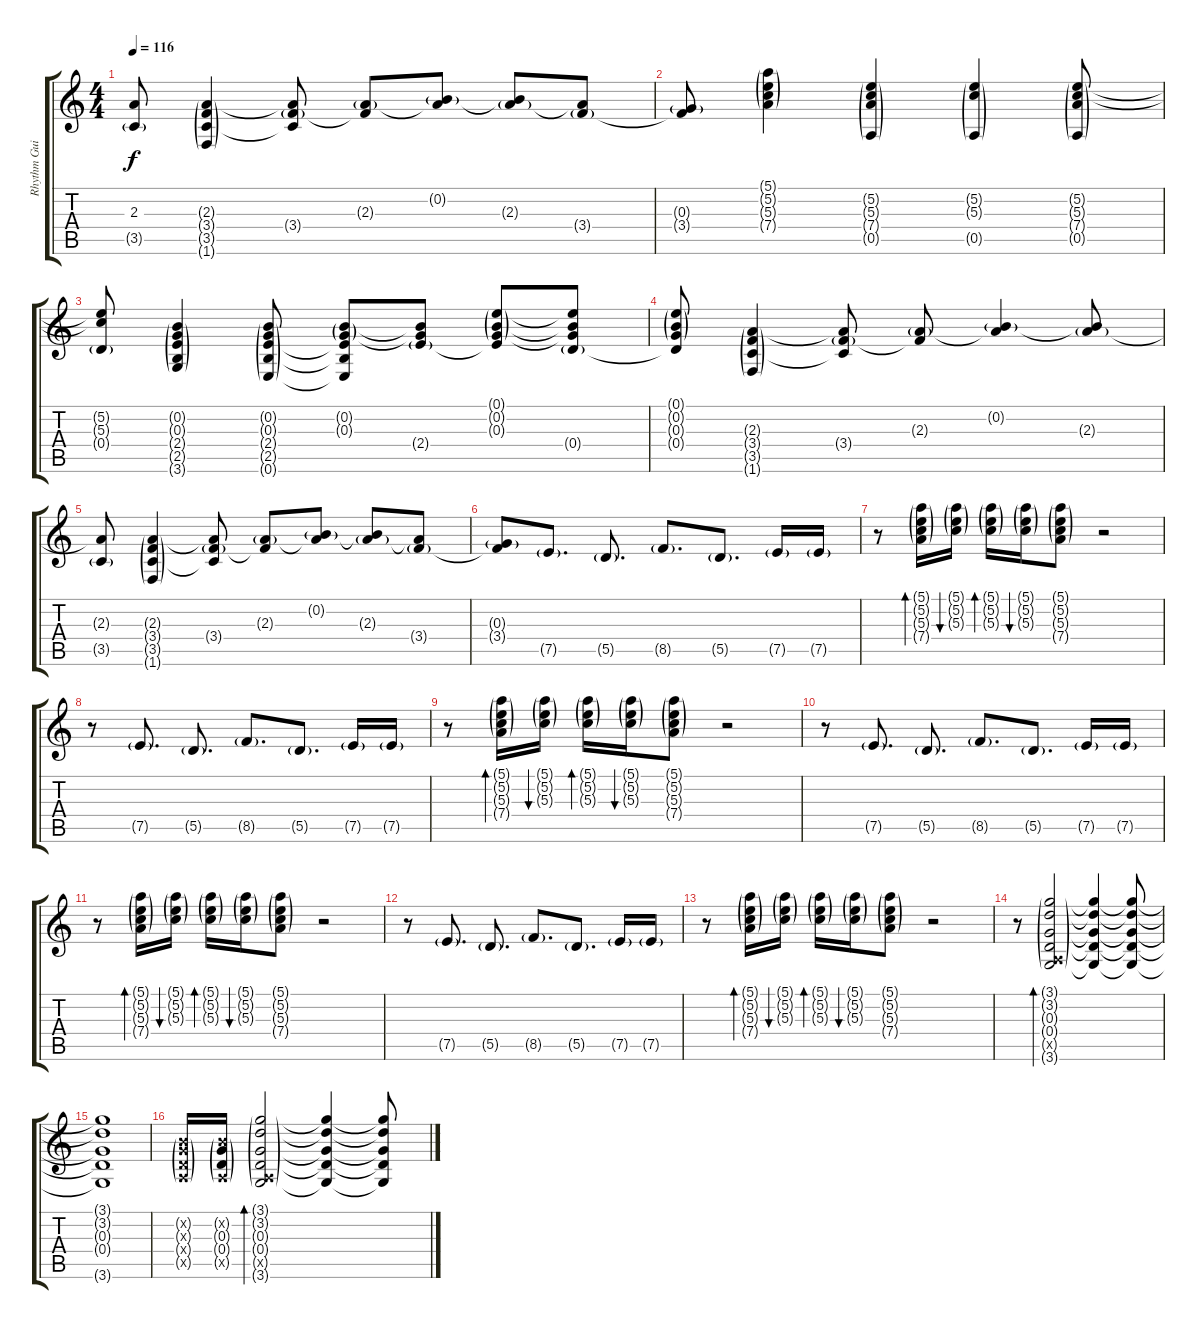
\track ("Rhythm Guitar 2 Echo" "Rhythm Gui") {instrument overdrivenguitar}
\staff {score tabs}
\tuning (E4 B3 G3 D3 A2 E2) {hide}
\ts (4 4)
\tempo 116
\clef g2
\ks c
(2.3{t} 3.5{g}).8{dy f} (2.3{g} 3.4{g} 3.5{g} 1.6{g}).4 (2.3{t} 3.4{g} 3.5{t}).8 (2.3{g} 3.4{t}).8 (0.2{g} 2.3{t}).8 (0.2{t} 2.3{g}).8 (2.3{t} 3.4{g}).8 |
(0.3{g} 3.4{t}).8 (5.1{g} 5.2{g} 5.3{g} 7.4{g}).4 (5.2{g} 5.3{g} 7.4{g} 0.5{g}).4 (5.2{g} 5.3{g} 0.5{g}).4 (5.2{g} 5.3{g} 7.4{g} 0.5{g}).8 |
(5.2{t} 5.3{t} 0.4{g}).8 (0.2{g} 0.3{g} 2.4{g} 2.5{g} 3.6{g}).4 (0.2{g} 0.3{g} 2.4{g} 2.5{g} 0.6{g}).8 (0.2{g} 0.3{g} 2.4{t} 2.5{t} 0.6{t}).8 (0.2{t} 0.3{t} 2.4{g}).8 (0.1{g} 0.2{g} 0.3{g} 2.4{t}).8 (0.1{t} 0.2{t} 0.3{t} 0.4{g}).8 |
(0.1{g} 0.2{g} 0.3{g} 0.4{t}).8 (2.3{g} 3.4{g} 3.5{g} 1.6{g}).4 (2.3{t} 3.4{g} 3.5{t}).8 (2.3{g} 3.4{t}).8 (0.2{g} 2.3{t}).4 (0.2{t} 2.3{g}).8 |
(2.3{t} 3.5{g}).8 (2.3{g} 3.4{g} 3.5{g} 1.6{g}).4 (2.3{t} 3.4{g} 3.5{t}).8 (2.3{g} 3.4{t}).8 (0.2{g} 2.3{t}).8 (0.2{t} 2.3{g}).8 (2.3{t} 3.4{g}).8 |
(0.3{g} 3.4{t}).8 7.5{g}.8{d} 5.5{g}.8{d} 8.5{g}.8{d} 5.5{g}.8{d} 7.5{g}.16 7.5{g}.16 |
r.8 (5.1{g} 5.2{g} 5.3{g} 7.4{g}).16{bd 30} (5.1{g} 5.2{g} 5.3{g}).16{bu 30} (5.1{g} 5.2{g} 5.3{g}).16{bd 30} (5.1{g} 5.2{g} 5.3{g}).16{bu 30} (5.1{g} 5.2{g} 5.3{g} 7.4{g}).8 r.2 |
r.8 7.5{g}.8{d} 5.5{g}.8{d} 8.5{g}.8{d} 5.5{g}.8{d} 7.5{g}.16 7.5{g}.16 |
r.8 (5.1{g} 5.2{g} 5.3{g} 7.4{g}).16{bd 30} (5.1{g} 5.2{g} 5.3{g}).16{bu 30} (5.1{g} 5.2{g} 5.3{g}).16{bd 30} (5.1{g} 5.2{g} 5.3{g}).16{bu 30} (5.1{g} 5.2{g} 5.3{g} 7.4{g}).8 r.2 |
r.8 7.5{g}.8{d} 5.5{g}.8{d} 8.5{g}.8{d} 5.5{g}.8{d} 7.5{g}.16 7.5{g}.16 |
r.8 (5.1{g} 5.2{g} 5.3{g} 7.4{g}).16{bd 30} (5.1{g} 5.2{g} 5.3{g}).16{bu 30} (5.1{g} 5.2{g} 5.3{g}).16{bd 30} (5.1{g} 5.2{g} 5.3{g}).16{bu 30} (5.1{g} 5.2{g} 5.3{g} 7.4{g}).8 r.2 |
r.8 7.5{g}.8{d} 5.5{g}.8{d} 8.5{g}.8{d} 5.5{g}.8{d} 7.5{g}.16 7.5{g}.16 |
r.8 (5.1{g} 5.2{g} 5.3{g} 7.4{g}).16{bd 30} (5.1{g} 5.2{g} 5.3{g}).16{bu 30} (5.1{g} 5.2{g} 5.3{g}).16{bd 30} (5.1{g} 5.2{g} 5.3{g}).16{bu 30} (5.1{g} 5.2{g} 5.3{g} 7.4{g}).8 r.2 |
r.8 (3.1{g} 3.2{g} 0.3{g} 0.4{g} 0.5{g x} 3.6{g}).2{bd 120} (3.1{t} 3.2{t} 0.3{t} 0.4{t} 3.6{t}).4 (3.1{t} 3.2{t} 0.3{t} 0.4{t} 3.6{t}).8 |
(3.1{t} 3.2{t} 0.3{t} 0.4{t} 3.6{t}).1 |
(0.2{g x} 0.3{g x} 0.4{g x} 0.5{g x}).16 (0.2{g x} 0.3{g} 0.4{g} 0.5{g x}).16 (3.1{g} 3.2{g} 0.3{g} 0.4{g} 0.5{g x} 3.6{g}).2{bd 120} (3.1{t} 3.2{t} 0.3{t} 0.4{t} 3.6{t}).4 (3.1{t} 3.2{t} 0.3{t} 0.4{t} 3.6{t}).8
